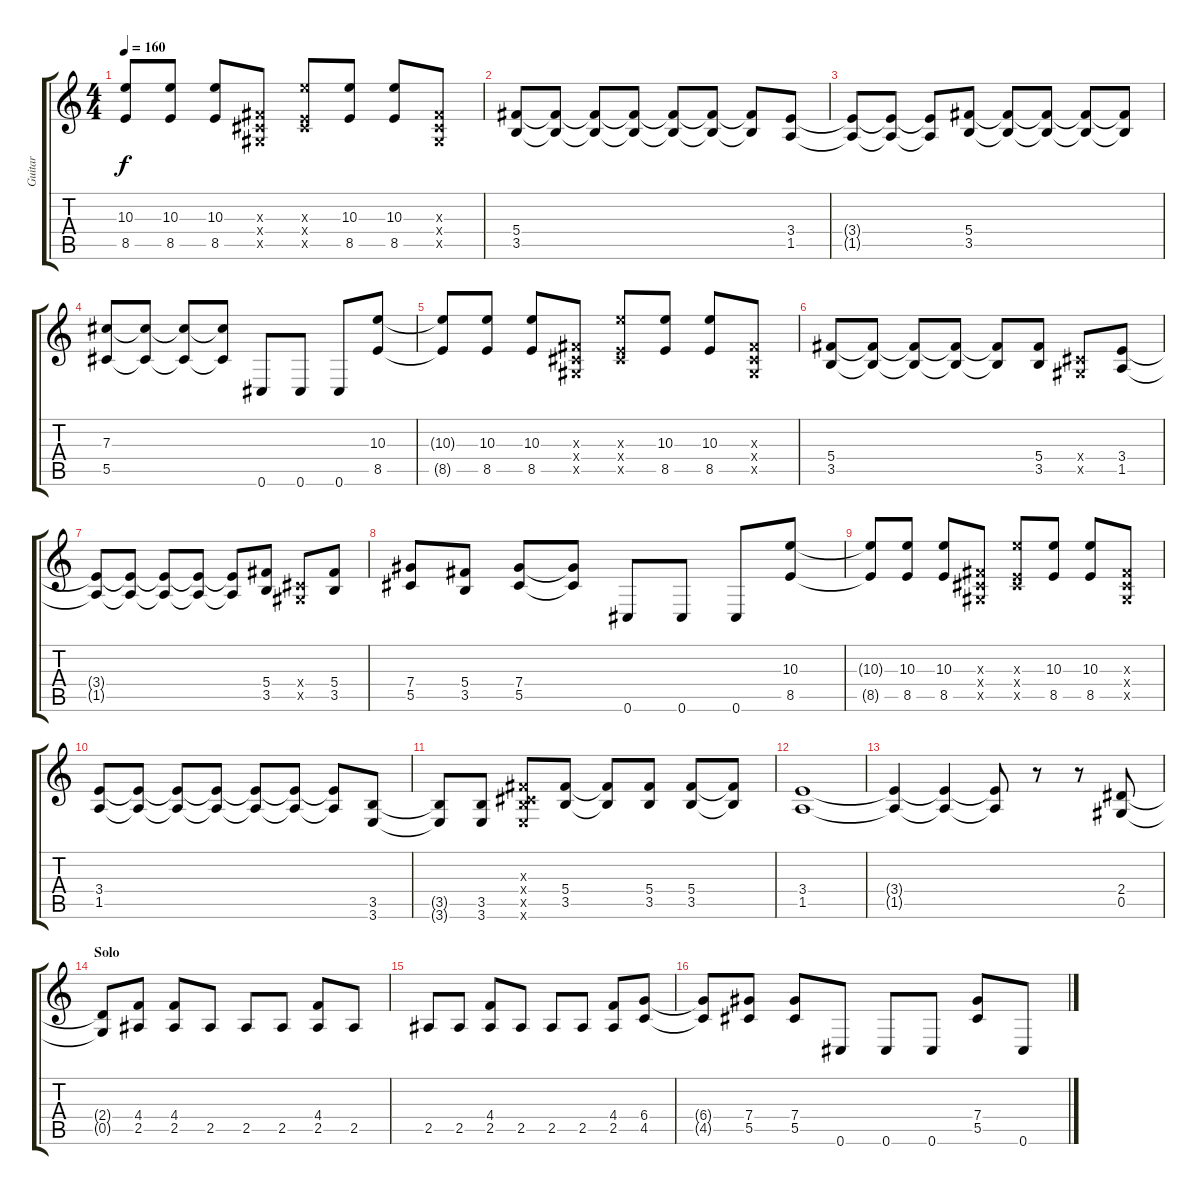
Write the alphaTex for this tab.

\track ("Guitar" "Guitar") {instrument distortionguitar}
\staff {score tabs}
\tuning (Eb4 Bb3 Gb3 Db3 Ab2 Db2) {hide}
\ts (4 4)
\tempo 160
\clef g2
\ks c
(10.3{t} 8.5{t}).8{dy f} (10.3 8.5).8 (10.3 8.5).8 (0.3{x} 0.4{x} 0.5{x}).8 (10.3{x} 0.4{x} 8.5{x}).8 (10.3 8.5).8 (10.3 8.5).8 (0.3{x} 0.4{x} 0.5{x}).8 |
(5.4 3.5).8 (5.4{t} 3.5{t}).8 (5.4{t} 3.5{t}).8 (5.4{t} 3.5{t}).8 (5.4{t} 3.5{t}).8 (5.4{t} 3.5{t}).8 (5.4{t} 3.5{t}).8 (3.4 1.5).8 |
(3.4{t} 1.5{t}).8 (3.4{t} 1.5{t}).8 (3.4{t} 1.5{t}).8 (5.4 3.5).8 (5.4{t} 3.5{t}).8 (5.4{t} 3.5{t}).8 (5.4{t} 3.5{t}).8 (5.4{t} 3.5{t}).8 |
(7.3 5.5).8 (7.3{t} 5.5{t}).8 (7.3{t} 5.5{t}).8 (7.3{t} 5.5{t}).8 0.6.8 0.6.8 0.6.8 (10.3 8.5).8 |
(10.3{t} 8.5{t}).8 (10.3 8.5).8 (10.3 8.5).8 (0.3{x} 0.4{x} 0.5{x}).8 (10.3{x} 0.4{x} 8.5{x}).8 (10.3 8.5).8 (10.3 8.5).8 (0.3{x} 0.4{x} 0.5{x}).8 |
(5.4 3.5).8 (5.4{t} 3.5{t}).8 (5.4{t} 3.5{t}).8 (5.4{t} 3.5{t}).8 (5.4{t} 3.5{t}).8 (5.4 3.5).8 (0.4{x} 0.5{x}).8 (3.4 1.5).8 |
(3.4{t} 1.5{t}).8 (3.4{t} 1.5{t}).8 (3.4{t} 1.5{t}).8 (3.4{t} 1.5{t}).8 (3.4{t} 1.5{t}).8 (5.4 3.5).8 (0.4{x} 0.5{x}).8 (5.4 3.5).8 |
(7.4 5.5).8 (5.4 3.5).8 (7.4 5.5).8 (7.4{t} 5.5{t}).8 0.6.8 0.6.8 0.6.8 (10.3 8.5).8 |
(10.3{t} 8.5{t}).8 (10.3 8.5).8 (10.3 8.5).8 (0.3{x} 0.4{x} 0.5{x}).8 (10.3{x} 0.4{x} 8.5{x}).8 (10.3 8.5).8 (10.3 8.5).8 (0.3{x} 0.4{x} 0.5{x}).8 |
(3.4 1.5).8 (3.4{t} 1.5{t}).8 (3.4{t} 1.5{t}).8 (3.4{t} 1.5{t}).8 (3.4{t} 1.5{t}).8 (3.4{t} 1.5{t}).8 (3.4{t} 1.5{t}).8 (3.5 3.6).8 |
(3.5{t} 3.6{t}).8 (3.5 3.6).8 (0.3{x} 0.4{x} 3.5{x} 3.6{x}).8 (5.4 3.5).8 (5.4{t} 3.5{t}).8 (5.4 3.5).8 (5.4 3.5).8 (5.4{t} 3.5{t}).8 |
(3.4 1.5).1 |
(3.4{t} 1.5{t}).4 (3.4{t} 1.5{t}).4 (3.4{t} 1.5{t}).8 r.8 r.8 (2.4 0.5).8 |
\section ("" "Solo")
(2.4{t} 0.5{t}).8 (4.4 2.5).8 (4.4 2.5).8 2.5.8 2.5.8 2.5.8 (4.4 2.5).8 2.5.8 |
2.5.8 2.5.8 (4.4 2.5).8 2.5.8 2.5.8 2.5.8 (4.4 2.5).8 (6.4 4.5).8 |
(6.4{t} 4.5{t}).8 (7.4 5.5).8 (7.4 5.5).8 0.6.8 0.6.8 0.6.8 (7.4 5.5).8 0.6.8
